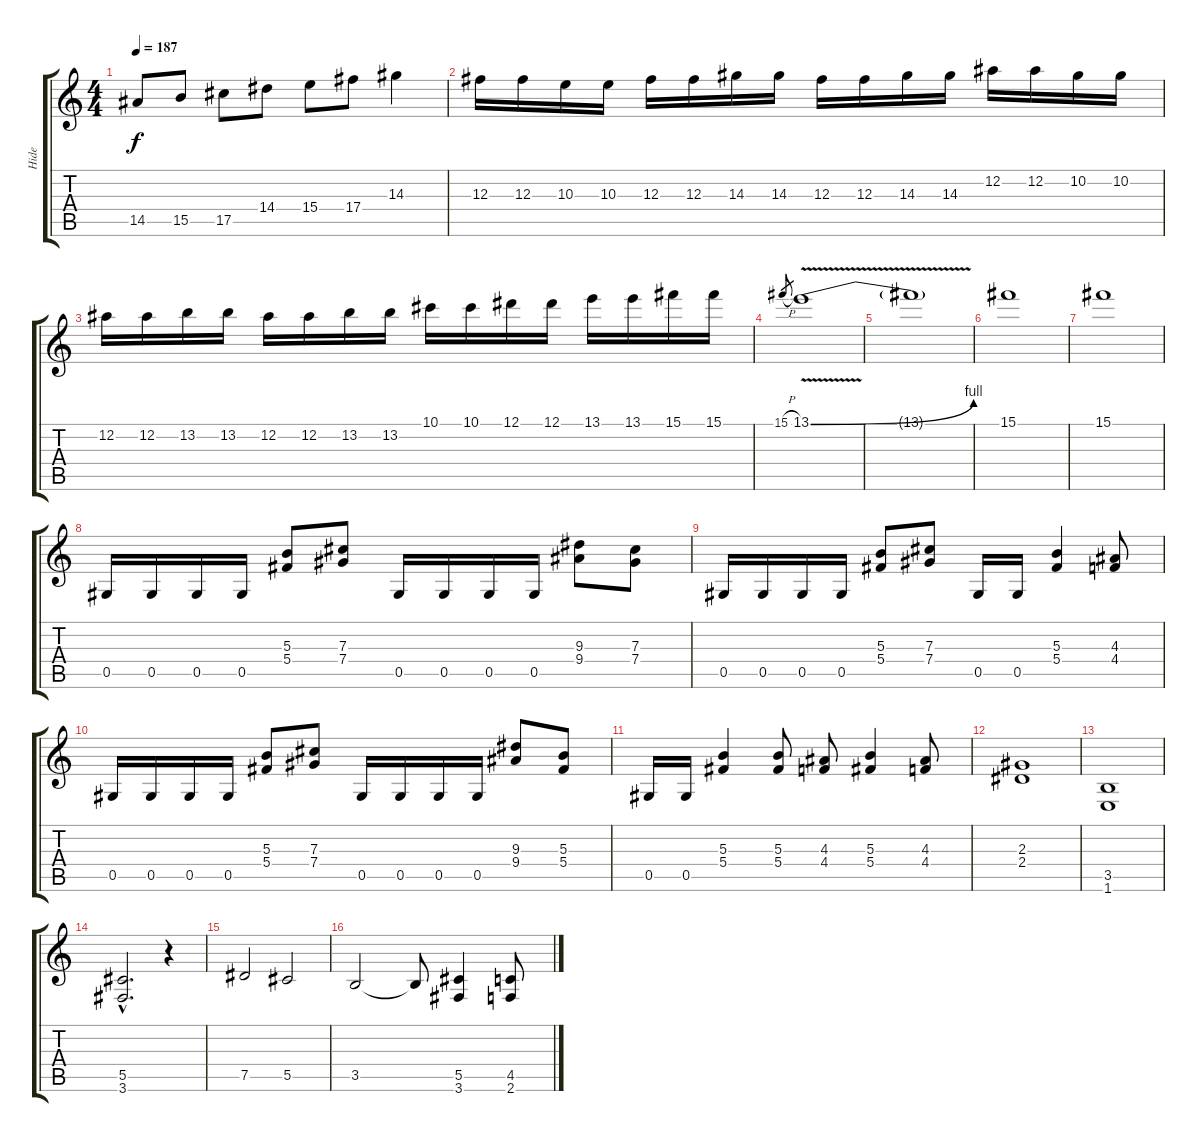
\track ("Hide" "Hide") {instrument distortionguitar}
\staff {score tabs}
\tuning (Eb4 Bb3 Gb3 Db3 Ab2 Eb2) {hide}
\ts (4 4)
\tempo 187
\clef g2
\ks c
14.5.8{dy f} 15.5.8 17.5.8 14.4.8 15.4.8 17.4.8 14.3.4 |
12.3.16 12.3.16 10.3.16 10.3.16 12.3.16 12.3.16 14.3.16 14.3.16 12.3.16 12.3.16 14.3.16 14.3.16 12.2.16 12.2.16 10.2.16 10.2.16 |
12.2.16 12.2.16 13.2.16 13.2.16 12.2.16 12.2.16 13.2.16 13.2.16 10.1.16 10.1.16 12.1.16 12.1.16 13.1.16 13.1.16 15.1.16 15.1.16 |
15.1{h}.8{gr} 13.1{be (bend 0 0 60 4) v}.1 |
13.1{t}.1{balance 6} |
15.1.1 |
15.1.1 |
0.5.16 0.5.16 0.5.16 0.5.16 (5.3 5.4).8 (7.3 7.4).8 0.5.16 0.5.16 0.5.16 0.5.16 (9.3 9.4).8 (7.3 7.4).8 |
0.5.16 0.5.16 0.5.16 0.5.16 (5.3 5.4).8 (7.3 7.4).8 0.5.16 0.5.16 (5.3 5.4).4 (4.3 4.4).8 |
0.5.16 0.5.16 0.5.16 0.5.16 (5.3 5.4).8 (7.3 7.4).8 0.5.16 0.5.16 0.5.16 0.5.16 (9.3 9.4).8 (5.3 5.4).8 |
0.5.16 0.5.16 (5.3 5.4).4 (5.3 5.4).8 (4.3 4.4).8 (5.3 5.4).4 (4.3 4.4).8 |
(2.3 2.4).1 |
(3.5 1.6).1 |
(5.5{hac} 3.6{hac}).2{d} r.4 |
7.5.2 5.5.2 |
3.5.2 3.5{t}.8 (5.5 3.6).4 (4.5 2.6).8
